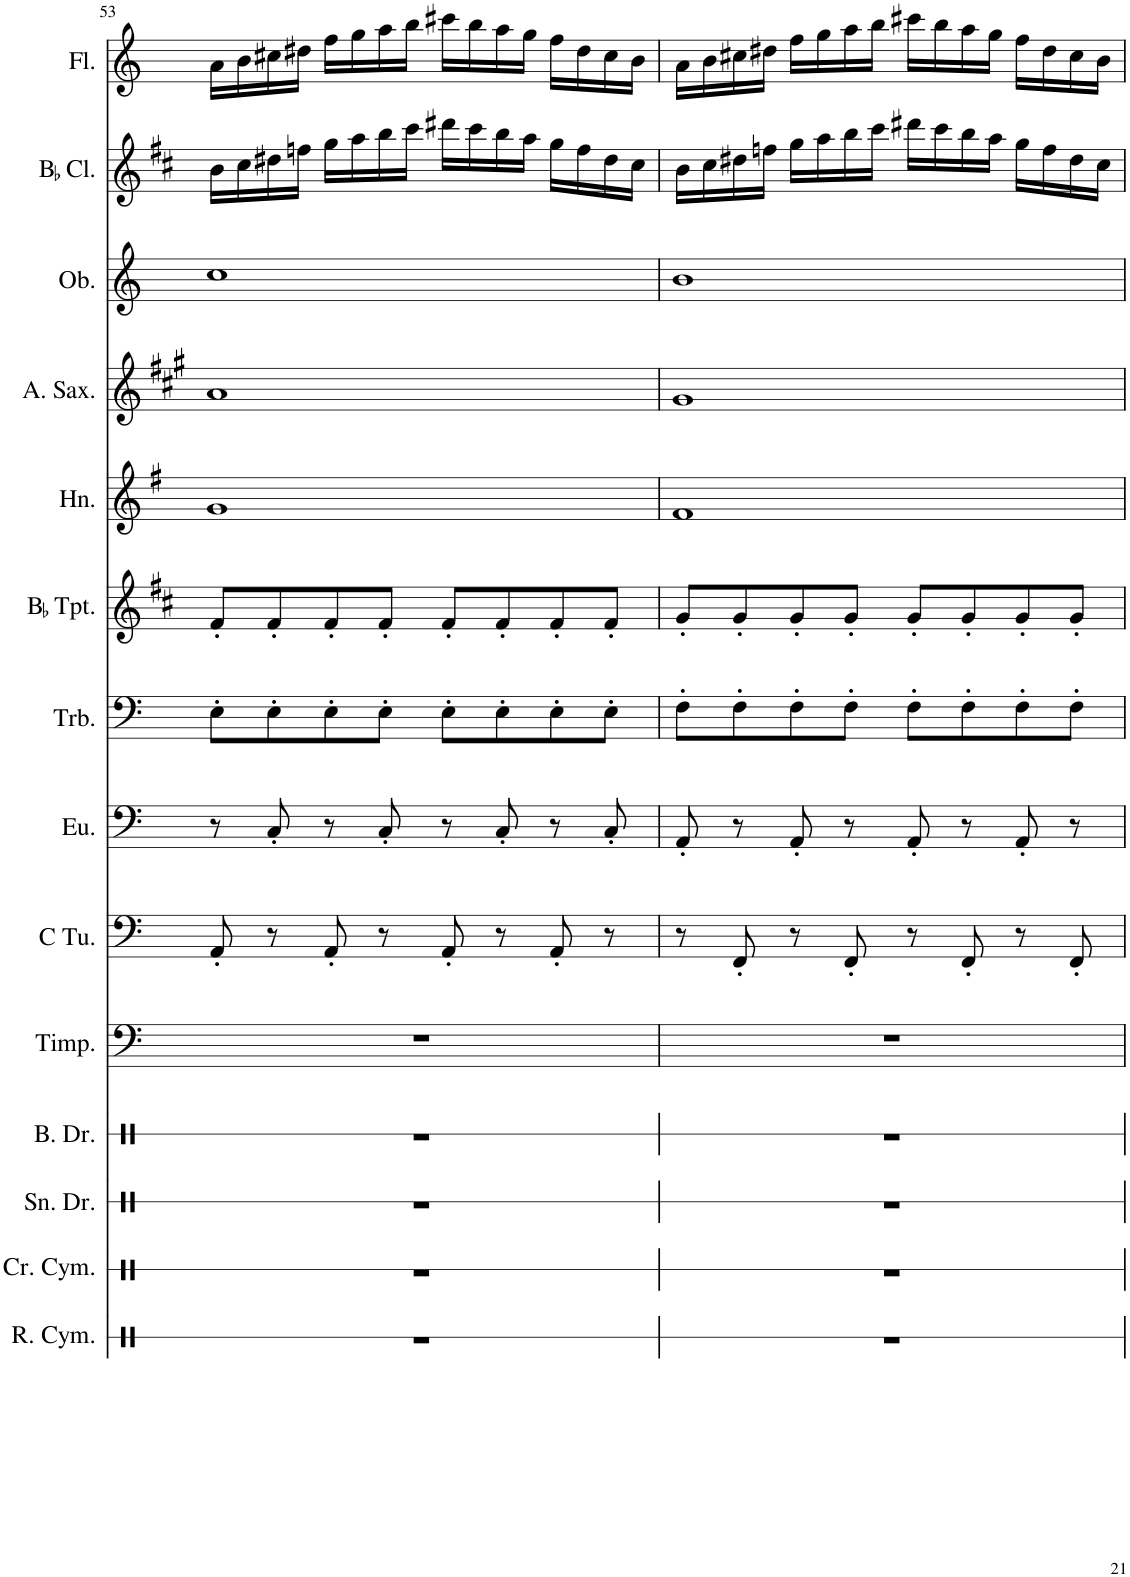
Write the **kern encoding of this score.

**kern	**kern	**kern	**kern	**kern	**kern	**kern	**kern	**kern	**kern	**kern	**kern	**kern	**kern
*part14	*part13	*part12	*part11	*part10	*part9	*part8	*part7	*part6	*part5	*part4	*part3	*part2	*part1
*staff14	*staff13	*staff12	*staff11	*staff10	*staff9	*staff8	*staff7	*staff6	*staff5	*staff4	*staff3	*staff2	*staff1
*I"Ride Cymbal	*I"Crash Cymbal	*I"Snare Drum	*I"Bass Drum	*I"Timpani	*I"C Tuba	*I"Euphonium	*I"Trombone	*I"BaccidentalFlat Trumpet	*I"Horn	*I"Alto Saxophone	*I"Oboe	*I"BaccidentalFlat Clarinet	*I"Flute
*I'R. Cym.	*I'Cr. Cym.	*I'Sn. Dr.	*I'B. Dr.	*I'Timp.	*I'C Tu.	*I'Eu.	*I'Trb.	*I'BaccidentalFlat Tpt.	*I'Hn.	*I'A. Sax.	*I'Ob.	*I'BaccidentalFlat Cl.	*I'Fl.
!!LO:PB:g=z
*clefX	*clefX	*clefX	*clefX	*clefF4	*clefF4	*clefF4	*clefF4	*clefG2	*clefG2	*clefG2	*clefG2	*clefG2	*clefG2
*	*	*	*	*	*	*	*	*Trd1c2	*Trd4c7	*Trd5c9	*	*Trd1c2	*
*k[]	*k[]	*k[]	*k[]	*k[]	*k[]	*k[]	*k[]	*k[f#c#]	*k[f#]	*k[f#c#g#]	*k[]	*k[f#c#]	*k[]
*M4/4	*M4/4	*M4/4	*M4/4	*M4/4	*M4/4	*M4/4	*M4/4	*M4/4	*M4/4	*M4/4	*M4/4	*M4/4	*M4/4
=53	=53	=53	=53	=53	=53	=53	=53	=53	=53	=53	=53	=53	=53
1r	1r	1r	1r	1r	8AA'/	8r	8E'\L	8f#'/L	1g	1a	1cc	16b\LL	16a\LL
.	.	.	.	.	.	.	.	.	.	.	.	16cc#\	16b\
.	.	.	.	.	8r	8C'/	8E'\	8f#'/	.	.	.	16dd#X\	16cc#X\
.	.	.	.	.	.	.	.	.	.	.	.	16ffn\JJ	16dd#X\JJ
.	.	.	.	.	8AA'/	8r	8E'\	8f#'/	.	.	.	16gg\LL	16ff\LL
.	.	.	.	.	.	.	.	.	.	.	.	16aa\	16gg\
.	.	.	.	.	8r	8C'/	8E'\J	8f#'/J	.	.	.	16bb\	16aa\
.	.	.	.	.	.	.	.	.	.	.	.	16ccc#\JJ	16bb\JJ
.	.	.	.	.	8AA'/	8r	8E'\L	8f#'/L	.	.	.	16ddd#X\LL	16ccc#X\LL
.	.	.	.	.	.	.	.	.	.	.	.	16ccc#\	16bb\
.	.	.	.	.	8r	8C'/	8E'\	8f#'/	.	.	.	16bb\	16aa\
.	.	.	.	.	.	.	.	.	.	.	.	16aa\JJ	16gg\JJ
.	.	.	.	.	8AA'/	8r	8E'\	8f#'/	.	.	.	16gg\LL	16ff\LL
.	.	.	.	.	.	.	.	.	.	.	.	16ff\	16dd#\
.	.	.	.	.	8r	8C'/	8E'\J	8f#'/J	.	.	.	16dd#\	16cc#\
.	.	.	.	.	.	.	.	.	.	.	.	16cc#\JJ	16b\JJ
=54	=54	=54	=54	=54	=54	=54	=54	=54	=54	=54	=54	=54	=54
1r	1r	1r	1r	1r	8r	8AA'/	8F'\L	8g'/L	1f#	1g#	1b	16b\LL	16a\LL
.	.	.	.	.	.	.	.	.	.	.	.	16cc#\	16b\
.	.	.	.	.	8FF'/	8r	8F'\	8g'/	.	.	.	16dd#X\	16cc#X\
.	.	.	.	.	.	.	.	.	.	.	.	16ffn\JJ	16dd#X\JJ
.	.	.	.	.	8r	8AA'/	8F'\	8g'/	.	.	.	16gg\LL	16ff\LL
.	.	.	.	.	.	.	.	.	.	.	.	16aa\	16gg\
.	.	.	.	.	8FF'/	8r	8F'\J	8g'/J	.	.	.	16bb\	16aa\
.	.	.	.	.	.	.	.	.	.	.	.	16ccc#\JJ	16bb\JJ
.	.	.	.	.	8r	8AA'/	8F'\L	8g'/L	.	.	.	16ddd#X\LL	16ccc#X\LL
.	.	.	.	.	.	.	.	.	.	.	.	16ccc#\	16bb\
.	.	.	.	.	8FF'/	8r	8F'\	8g'/	.	.	.	16bb\	16aa\
.	.	.	.	.	.	.	.	.	.	.	.	16aa\JJ	16gg\JJ
.	.	.	.	.	8r	8AA'/	8F'\	8g'/	.	.	.	16gg\LL	16ff\LL
.	.	.	.	.	.	.	.	.	.	.	.	16ff\	16dd#\
.	.	.	.	.	8FF'/	8r	8F'\J	8g'/J	.	.	.	16dd#\	16cc#\
.	.	.	.	.	.	.	.	.	.	.	.	16cc#\JJ	16b\JJ
=	=	=	=	=	=	=	=	=	=	=	=	=	=
*-	*-	*-	*-	*-	*-	*-	*-	*-	*-	*-	*-	*-	*-
